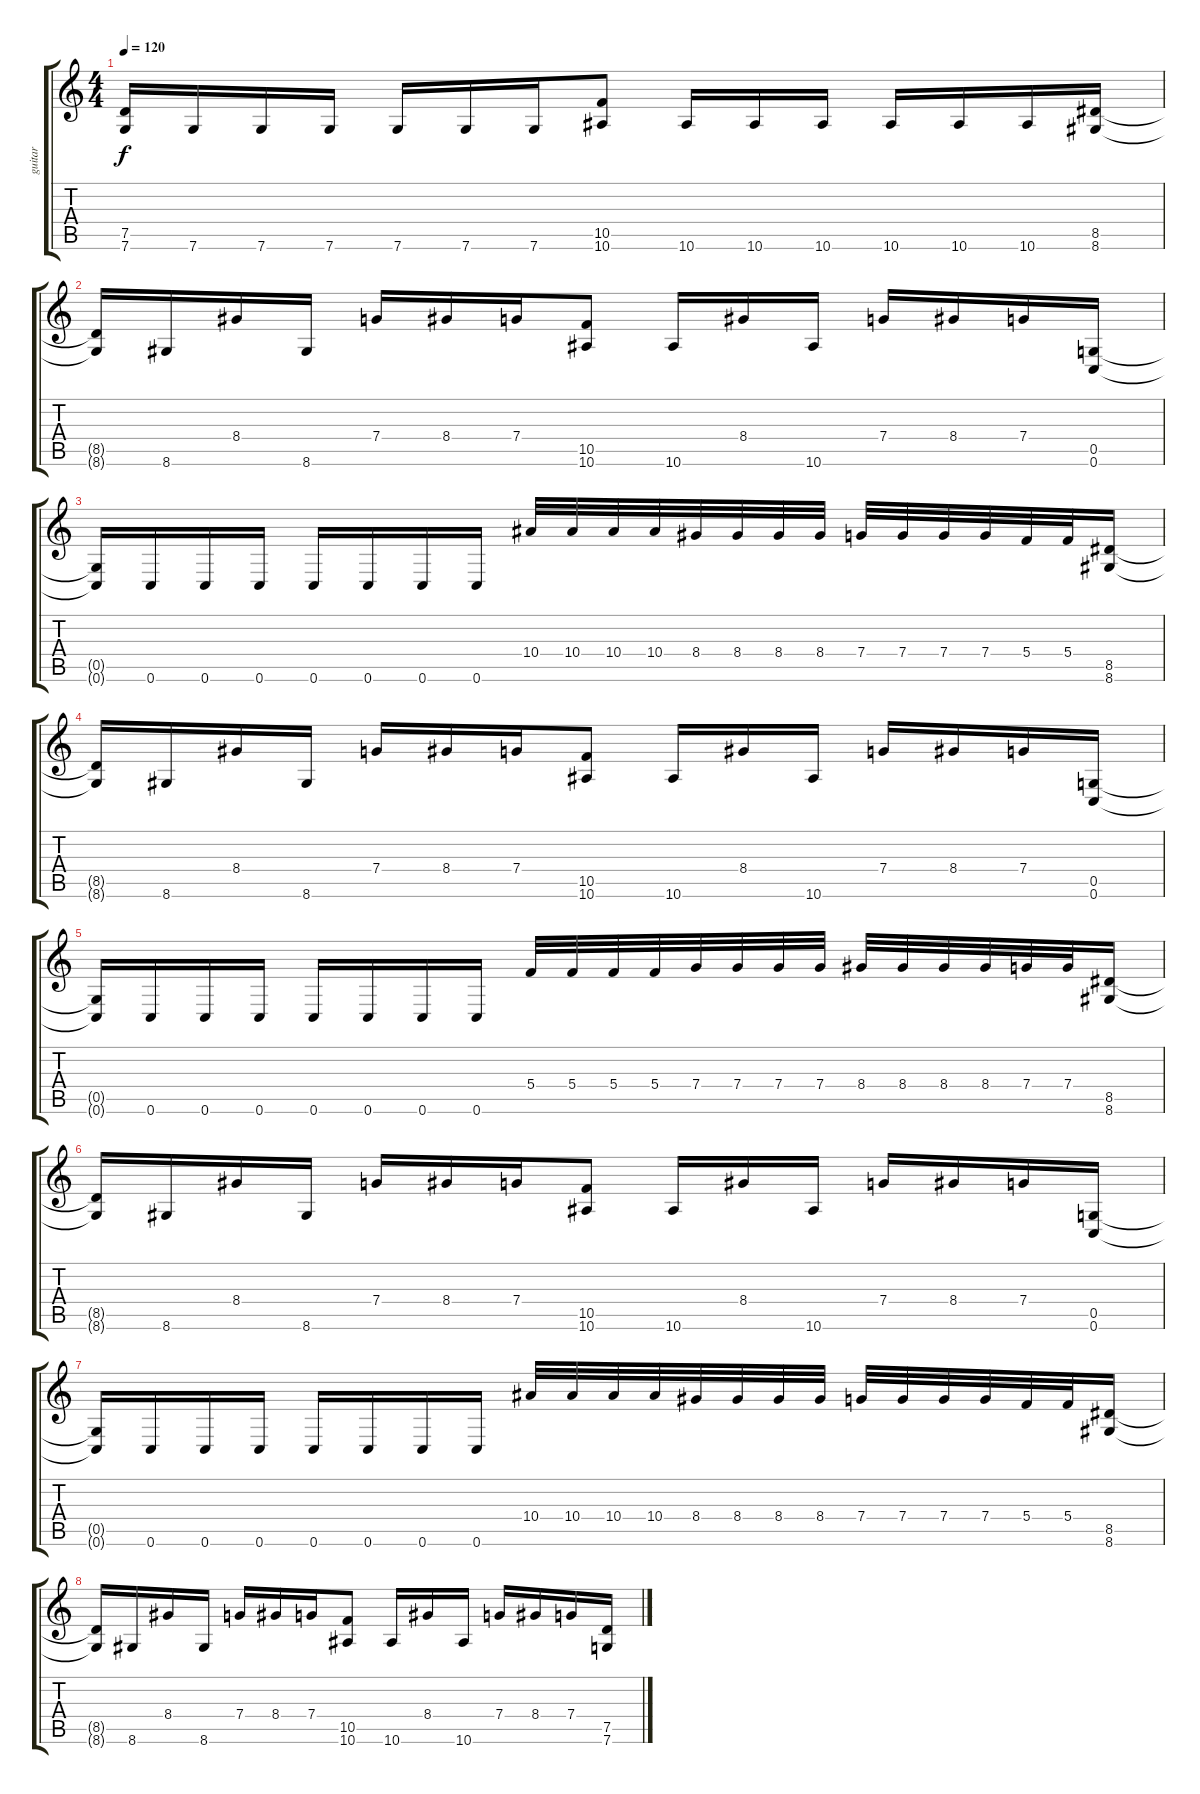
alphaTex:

\track ("guitar" "guitar") {instrument distortionguitar}
\staff {score tabs}
\tuning (D4 A3 F3 C3 G2 C2) {hide}
\ts (4 4)
\tempo 120
\clef g2
\ks c
(7.5{t} 7.6{t}).16{dy f} 7.6.16 7.6.16 7.6.16 7.6.16 7.6.16 7.6.16 (10.5 10.6).8 10.6.16 10.6.16 10.6.16 10.6.16 10.6.16 10.6.16 (8.5 8.6).16 |
(8.5{t} 8.6{t}).16 8.6.16 8.4.16 8.6.16 7.4.16 8.4.16 7.4.16 (10.5 10.6).8 10.6.16 8.4.16 10.6.16 7.4.16 8.4.16 7.4.16 (0.5 0.6).16 |
(0.5{t} 0.6{t}).16 0.6.16 0.6.16 0.6.16 0.6.16 0.6.16 0.6.16 0.6.16 10.4.32 10.4.32 10.4.32 10.4.32 8.4.32 8.4.32 8.4.32 8.4.32 7.4.32 7.4.32 7.4.32 7.4.32 5.4.32 5.4.32 (8.5 8.6).16 |
(8.5{t} 8.6{t}).16 8.6.16 8.4.16 8.6.16 7.4.16 8.4.16 7.4.16 (10.5 10.6).8 10.6.16 8.4.16 10.6.16 7.4.16 8.4.16 7.4.16 (0.5 0.6).16 |
(0.5{t} 0.6{t}).16 0.6.16 0.6.16 0.6.16 0.6.16 0.6.16 0.6.16 0.6.16 5.4.32 5.4.32 5.4.32 5.4.32 7.4.32 7.4.32 7.4.32 7.4.32 8.4.32 8.4.32 8.4.32 8.4.32 7.4.32 7.4.32 (8.5 8.6).16 |
(8.5{t} 8.6{t}).16 8.6.16 8.4.16 8.6.16 7.4.16 8.4.16 7.4.16 (10.5 10.6).8 10.6.16 8.4.16 10.6.16 7.4.16 8.4.16 7.4.16 (0.5 0.6).16 |
(0.5{t} 0.6{t}).16 0.6.16 0.6.16 0.6.16 0.6.16 0.6.16 0.6.16 0.6.16 10.4.32 10.4.32 10.4.32 10.4.32 8.4.32 8.4.32 8.4.32 8.4.32 7.4.32 7.4.32 7.4.32 7.4.32 5.4.32 5.4.32 (8.5 8.6).16 |
(8.5{t} 8.6{t}).16 8.6.16 8.4.16 8.6.16 7.4.16 8.4.16 7.4.16 (10.5 10.6).8 10.6.16 8.4.16 10.6.16 7.4.16 8.4.16 7.4.16 (7.5 7.6).16
